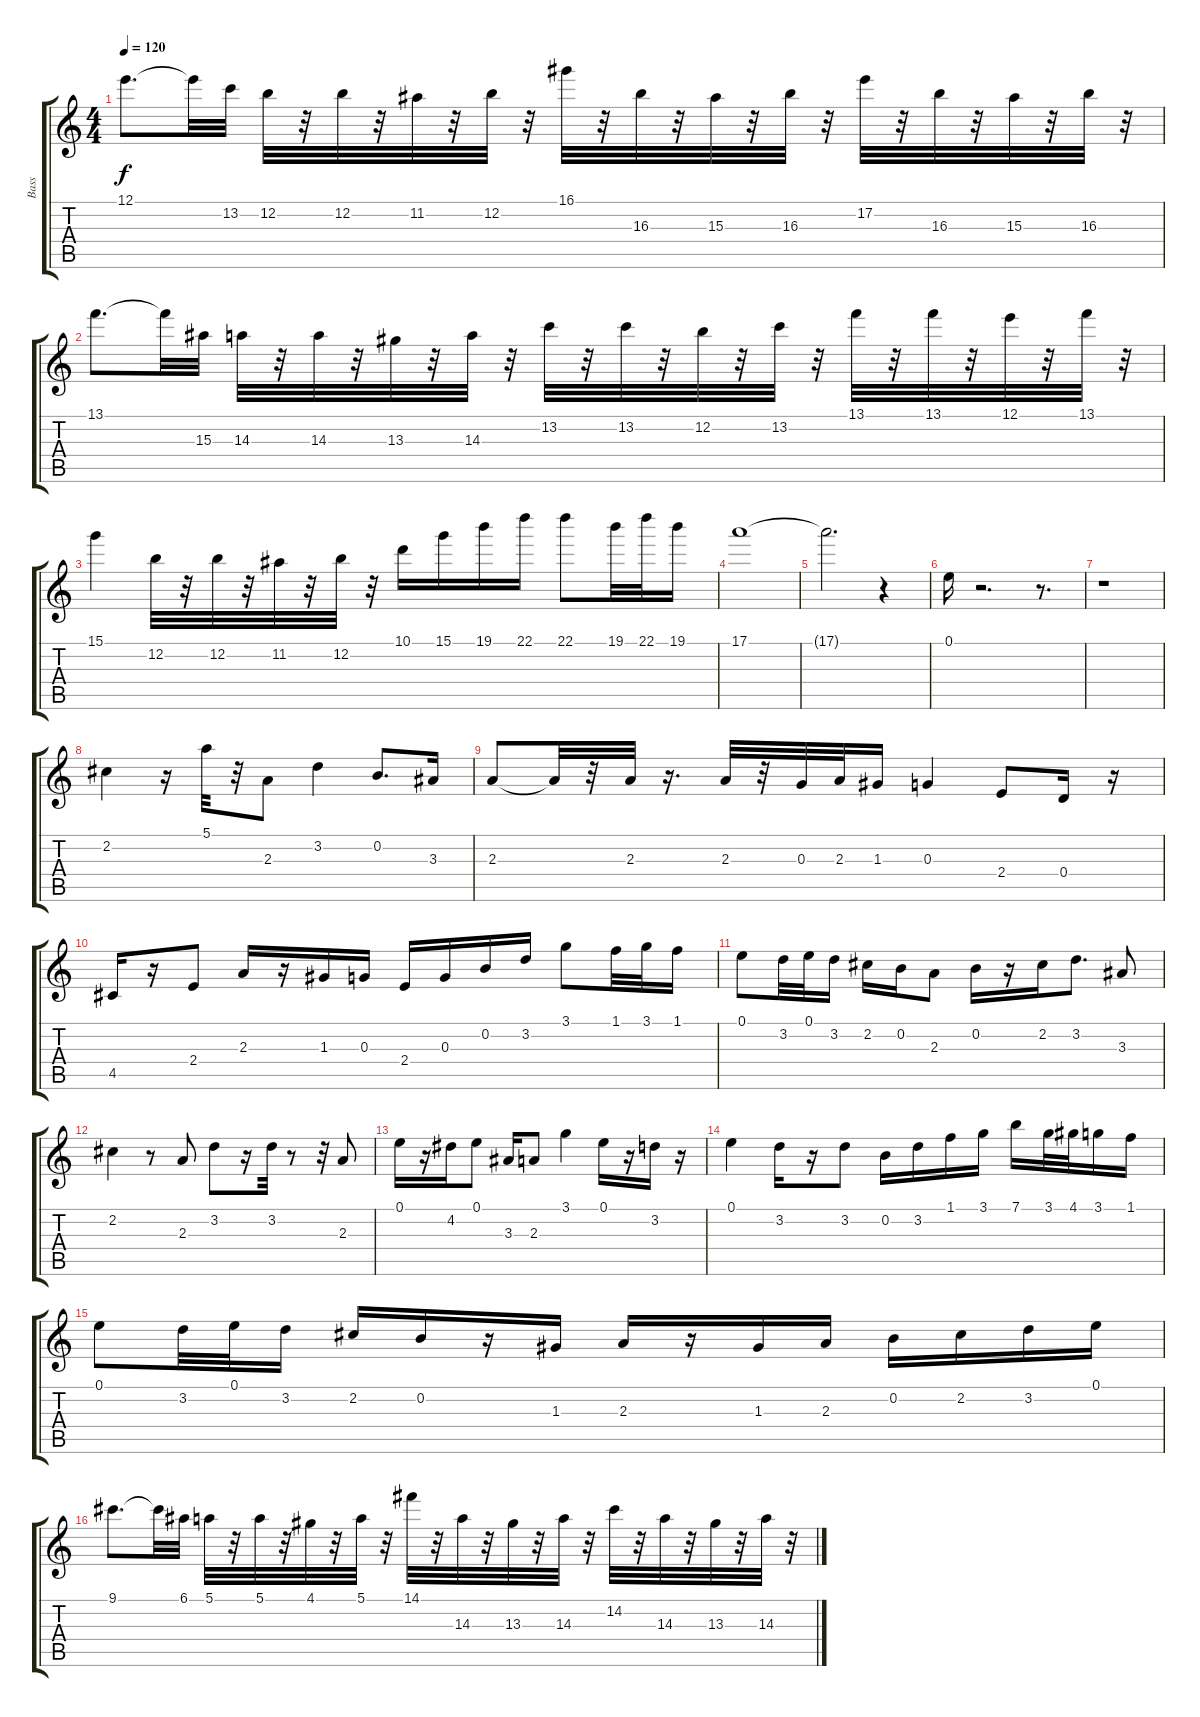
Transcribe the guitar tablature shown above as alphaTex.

\track ("Bass" "Bass") {instrument synthbass1}
\staff {score tabs}
\tuning (E4 B3 G3 D3 A2 E2) {hide}
\ts (4 4)
\tempo 120
\clef g2
\ks c
12.1.8{d dy f} 12.1{t}.32 13.2.32 12.2.32 r.32 12.2.32 r.32 11.2.32 r.32 12.2.32 r.32 16.1.32 r.32 16.3.32 r.32 15.3.32 r.32 16.3.32 r.32 17.2.32 r.32 16.3.32 r.32 15.3.32 r.32 16.3.32 r.32 |
13.1.8{d} 13.1{t}.32 15.3.32 14.3.32 r.32 14.3.32 r.32 13.3.32 r.32 14.3.32 r.32 13.2.32 r.32 13.2.32 r.32 12.2.32 r.32 13.2.32 r.32 13.1.32 r.32 13.1.32 r.32 12.1.32 r.32 13.1.32 r.32 |
15.1.4 12.2.32 r.32 12.2.32 r.32 11.2.32 r.32 12.2.32 r.32 10.1.16 15.1.16 19.1.16 22.1.16 22.1.8 19.1.32 22.1.32 19.1.16 |
17.1.1 |
17.1{t}.2{d} r.4 |
0.1.16{volume 9 instrument synthbass1} r.2{d} r.8{d} |
r.1 |
2.2.4 r.16 5.1.32 r.32 2.3.8 3.2.4 0.2.8{d} 3.3.16 |
2.3.8 2.3{t}.32 r.32 2.3.32 r.16{d} 2.3.32 r.32 0.3.32 2.3.32 1.3.16 0.3.4 2.4.8 0.4.16 r.16 |
4.5.16 r.16 2.4.8 2.3.16 r.16 1.3.16 0.3.16 2.4.16 0.3.16 0.2.16 3.2.16 3.1.8 1.1.32 3.1.32 1.1.16 |
0.1.8 3.2.32 0.1.32 3.2.16 2.2.16 0.2.16 2.3.8 0.2.16 r.16 2.2.16 3.2.8{d} 3.3.8 |
2.2.4 r.8 2.3.8 3.2.8 r.16 3.2.32 r.8 r.32 2.3.8 |
0.1.16 r.16 4.2.16 0.1.8 3.3.16 2.3.8 3.1.4 0.1.16 r.16 3.2.16 r.16 |
0.1.4 3.2.16 r.16 3.2.8 0.2.16 3.2.16 1.1.16 3.1.16 7.1.16 3.1.32 4.1.32 3.1.16 1.1.16 |
0.1.8 3.2.32 0.1.32 3.2.16 2.2.16 0.2.16 r.16 1.3.16 2.3.16 r.16 1.3.16 2.3.16 0.2.16 2.2.16 3.2.16 0.1.16 |
9.1.8{d volume 10 instrument stringensemble1} 9.1{t}.32 6.1.32 5.1.32 r.32 5.1.32 r.32 4.1.32 r.32 5.1.32 r.32 14.1.32 r.32 14.3.32 r.32 13.3.32 r.32 14.3.32 r.32 14.2.32 r.32 14.3.32 r.32 13.3.32 r.32 14.3.32 r.32
